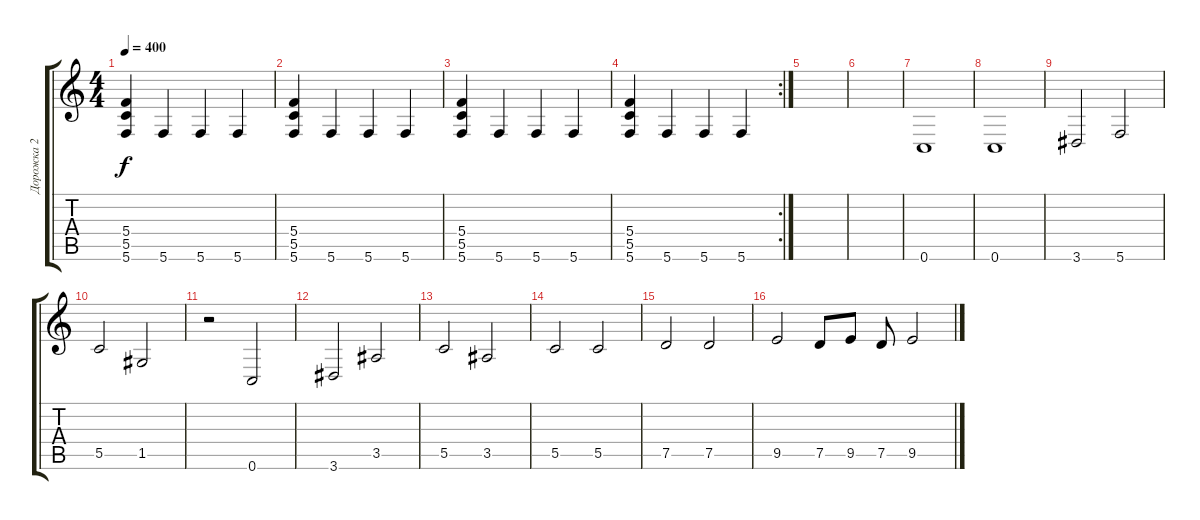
\track ("Дорожка 2" "Дорожка 2") {instrument distortionguitar}
\staff {score tabs}
\tuning (D4 A3 F3 C3 G2 C2) {hide}
\ts (4 4)
\tempo 400
\clef g2
\ks c
(5.4 5.5 5.6).4{dy f} 5.6.4 5.6.4 5.6.4 |
(5.4 5.5 5.6).4 5.6.4 5.6.4 5.6.4 |
(5.4 5.5 5.6).4 5.6.4 5.6.4 5.6.4 |
\rc 2
(5.4 5.5 5.6).4 5.6.4 5.6.4 5.6.4 |
|
|
0.6.1 |
0.6.1 |
3.6.2 5.6.2 |
5.5.2 1.5.2 |
r.2 0.6.2 |
3.6.2 3.5.2 |
5.5.2 3.5.2 |
5.5.2 5.5.2 |
7.5.2 7.5.2 |
9.5.2 7.5.8 9.5.8 7.5.8 9.5{sl}.2
